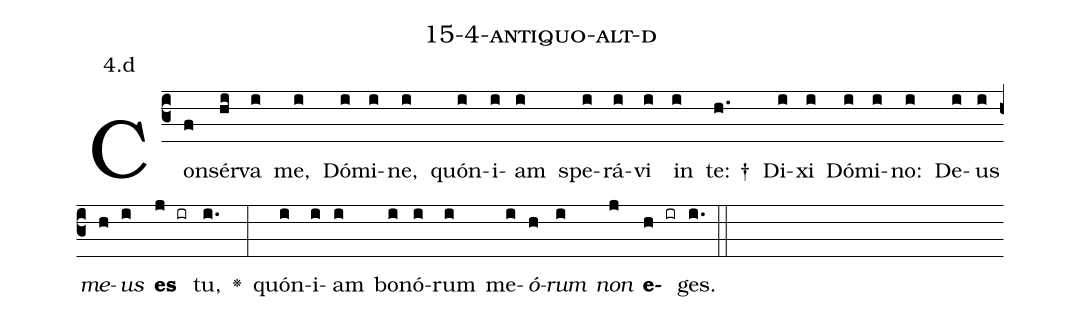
name: 15-4-antiquo-alt-d;
annotation: 4.d;
%%
(c3)Con(f)sér(hi)va(i) me,(i) Dó(i)mi(i)ne,(i) quón(i)i(i)am(i) spe(i)rá(i)vi(i) in(i) te: †(h.) Di(i)xi(i) Dó(i)mi(i)no:(i) De(i)us(i) <i>me</i>(h)<i>us</i>(i) <b>es</b>(j ir) tu,(i.) <v>\greheightstar</v>(:) quón(i)i(i)am(i) bo(i)nó(i)rum(i) me(i)<i>ó</i>(h)<i>rum</i>(i) <i>non</i>(j) <b>e</b>(h ir)ges.(i.) (::)


%E(i) u(h) o(i) u(j) a(h) e.(i.) (::)
